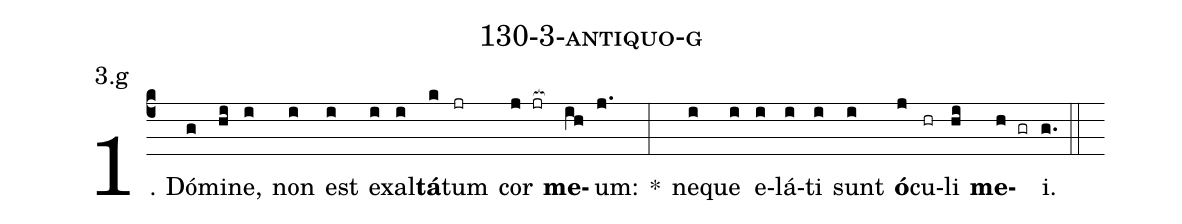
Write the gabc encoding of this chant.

name: 130-3-antiquo-g;
annotation: 3.g;
%%
(c4)1. Dó(g)mi(hi)ne,(i) non(i) est(i) ex(i)al(i)<b>tá</b>(k)tum(jr) cor(j jr[ocb:1{]) <b>me</b>(ih[ocb:0}])um:(j.) *(:) ne(i)que(i) e(i)lá(i)ti(i) sunt(i) <b>ó</b>(j)cu(hr)li(hi) <b>me</b>(h gr)i.(g.) (::)
